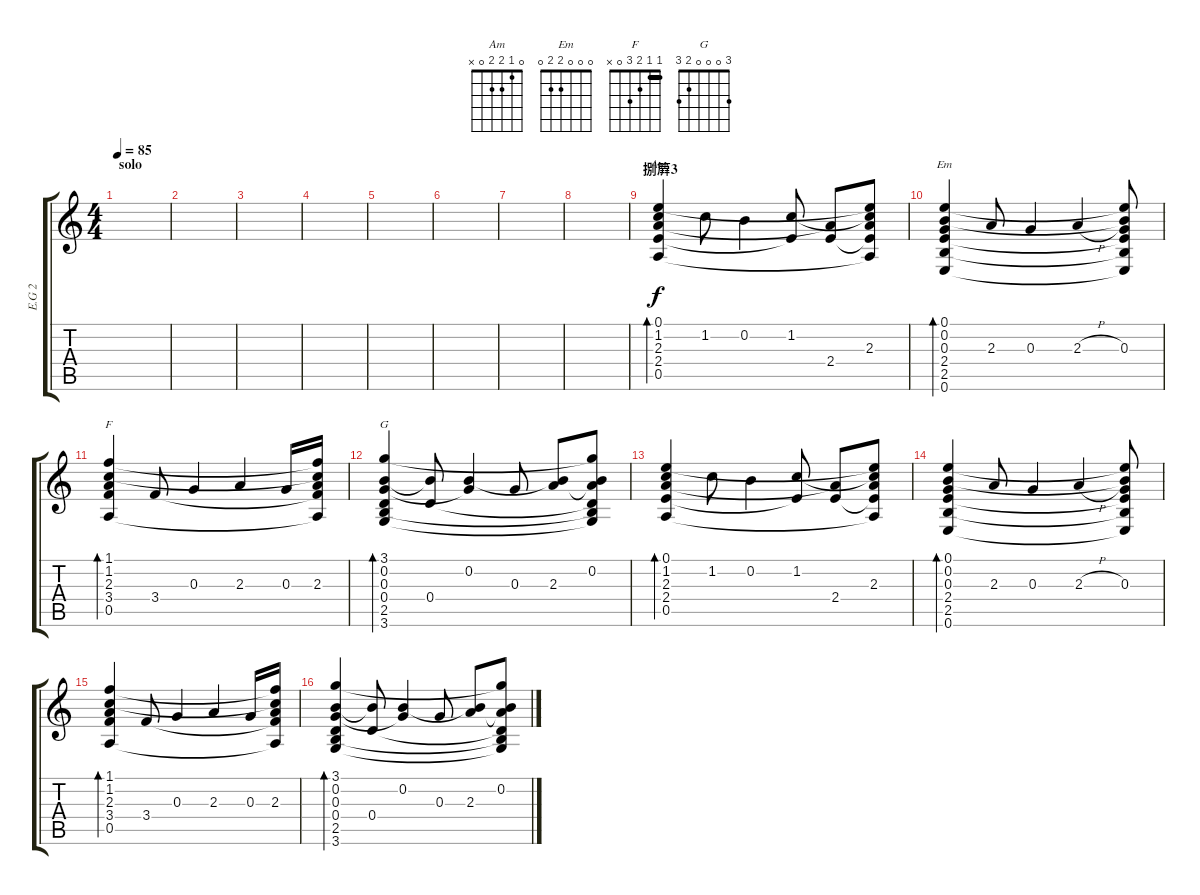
\track ("E.G 2" "E.G 2") {instrument acousticguitarsteel}
\staff {score tabs}
\tuning (E4 B3 G3 D3 A2 E2) {hide}
\chord ("Am" 0 1 2 2 0 x)
\chord ("Em" 0 0 0 2 2 0)
\chord ("F" 1 1 2 3 0 x) {barre 1}
\chord ("G" 3 0 0 0 2 3)
\ts (4 4)
\section ("" "solo")
\tempo 85
\clef g2
\ks c
|
|
|
|
|
|
|
|
\section ("" "捌簈3")
(0.1 1.2 2.3 2.4 0.5).4{bd 120 ch "Am"} 1.2.8 0.2.4 (1.2 2.4{t}).8 (2.3{t} 2.4).8 (0.1{t} 1.2{t} 2.3 2.4{t} 0.5{t}).8 |
(0.1 0.2 0.3 2.4 2.5 0.6).4{bd 60 ch "Em"} 2.3.8 0.3.4 2.3{h}.4 (0.1{t} 0.2{t} 0.3 2.4{t} 2.5{t} 0.6{t}).8 |
(1.1 1.2 2.3 3.4 0.5).4{bd 120 ch "F"} 3.4.8 0.3.4 2.3.4 0.3.16 (1.1{t} 1.2{t} 2.3 3.4{t} 0.5{t}).16 |
(3.1 0.2 0.3 0.4 2.5 3.6).4{bd 120 ch "G"} (0.2{t} 0.4).8 (0.2 0.3{t}).4 0.3.8 (0.2{t} 2.3).8 (3.1{t} 0.2 2.3{t} 0.4{t} 2.5{t} 3.6{t}).8 |
(0.1 1.2 2.3 2.4 0.5).4{bd 120} 1.2.8 0.2.4 (1.2 2.4{t}).8 (2.3{t} 2.4).8 (0.1{t} 1.2{t} 2.3 2.4{t} 0.5{t}).8 |
(0.1 0.2 0.3 2.4 2.5 0.6).4{bd 60} 2.3.8 0.3.4 2.3{h}.4 (0.1{t} 0.2{t} 0.3 2.4{t} 2.5{t} 0.6{t}).8 |
(1.1 1.2 2.3 3.4 0.5).4{bd 120} 3.4.8 0.3.4 2.3.4 0.3.16 (1.1{t} 1.2{t} 2.3 3.4{t} 0.5{t}).16 |
(3.1 0.2 0.3 0.4 2.5 3.6).4{bd 120} (0.2{t} 0.4).8 (0.2 0.3{t}).4 0.3.8 (0.2{t} 2.3).8 (3.1{t} 0.2 2.3{t} 0.4{t} 2.5{t} 3.6{t}).8
